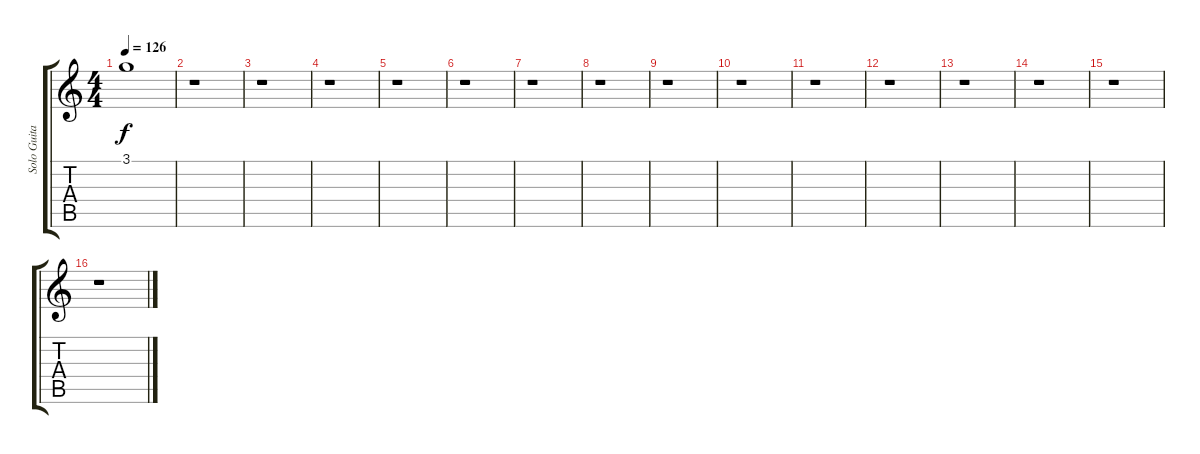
\track ("Solo Guitarra" "Solo Guita") {instrument distortionguitar}
\staff {score tabs}
\tuning (E4 B3 G3 D3 A2 E2) {hide}
\ts (4 4)
\tempo 126
\clef g2
\ks c
3.1{t}.1{dy f} |
r.1 |
r.1 |
r.1 |
r.1 |
r.1 |
r.1 |
r.1 |
r.1 |
r.1 |
r.1 |
r.1 |
r.1 |
r.1 |
r.1 |
r.1
